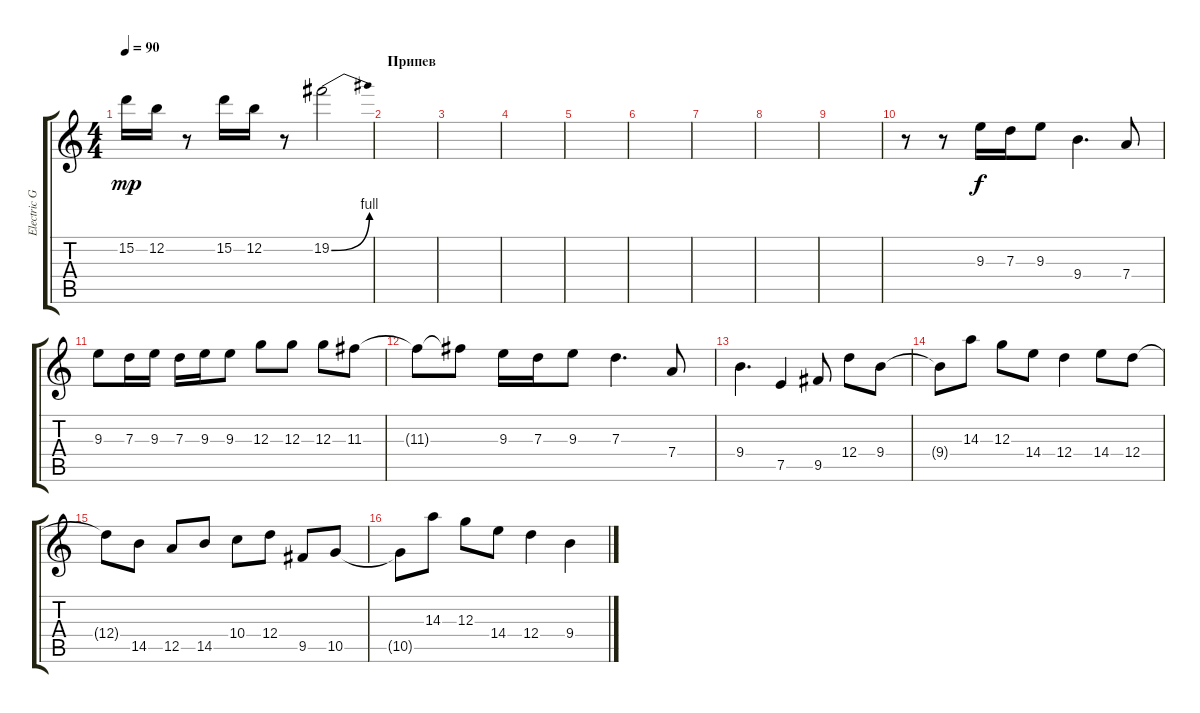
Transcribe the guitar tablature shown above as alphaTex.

\track ("Electric Guitar" "Electric G") {instrument overdrivenguitar}
\staff {score tabs}
\tuning (E4 B3 G3 D3 A2 E2) {hide}
\ts (4 4)
\tempo 90
\clef g2
\ks c
15.2.16{dy mp} 12.2.16 r.8 15.2.16 12.2.16 r.8 19.2{be (bend 0 0 60 4)}.2 |
\section ("" "Припев")
|
|
|
|
|
|
|
|
r.8{volume 16} r.8 9.3.16{dy f} 7.3.16 9.3.8 9.4.4{d} 7.4.8 |
9.3.8 7.3.16 9.3.16 7.3.16 9.3.16 9.3.8 12.3.8 12.3.8 12.3.8 11.3.8 |
11.3{t}.8 11.3{t}.8 9.3.16 7.3.16 9.3.8 7.3.4{d} 7.4.8 |
9.4.4{d} 7.5.4 9.5.8 12.4.8 9.4.8 |
9.4{t}.8 14.3.8 12.3.8 14.4.8 12.4.4 14.4.8 12.4.8 |
12.4{t}.8 14.5.8 12.5.8 14.5.8 10.4.8 12.4.8 9.5.8 10.5.8 |
10.5{t}.8 14.3.8 12.3.8 14.4.8 12.4.4 9.4.4
